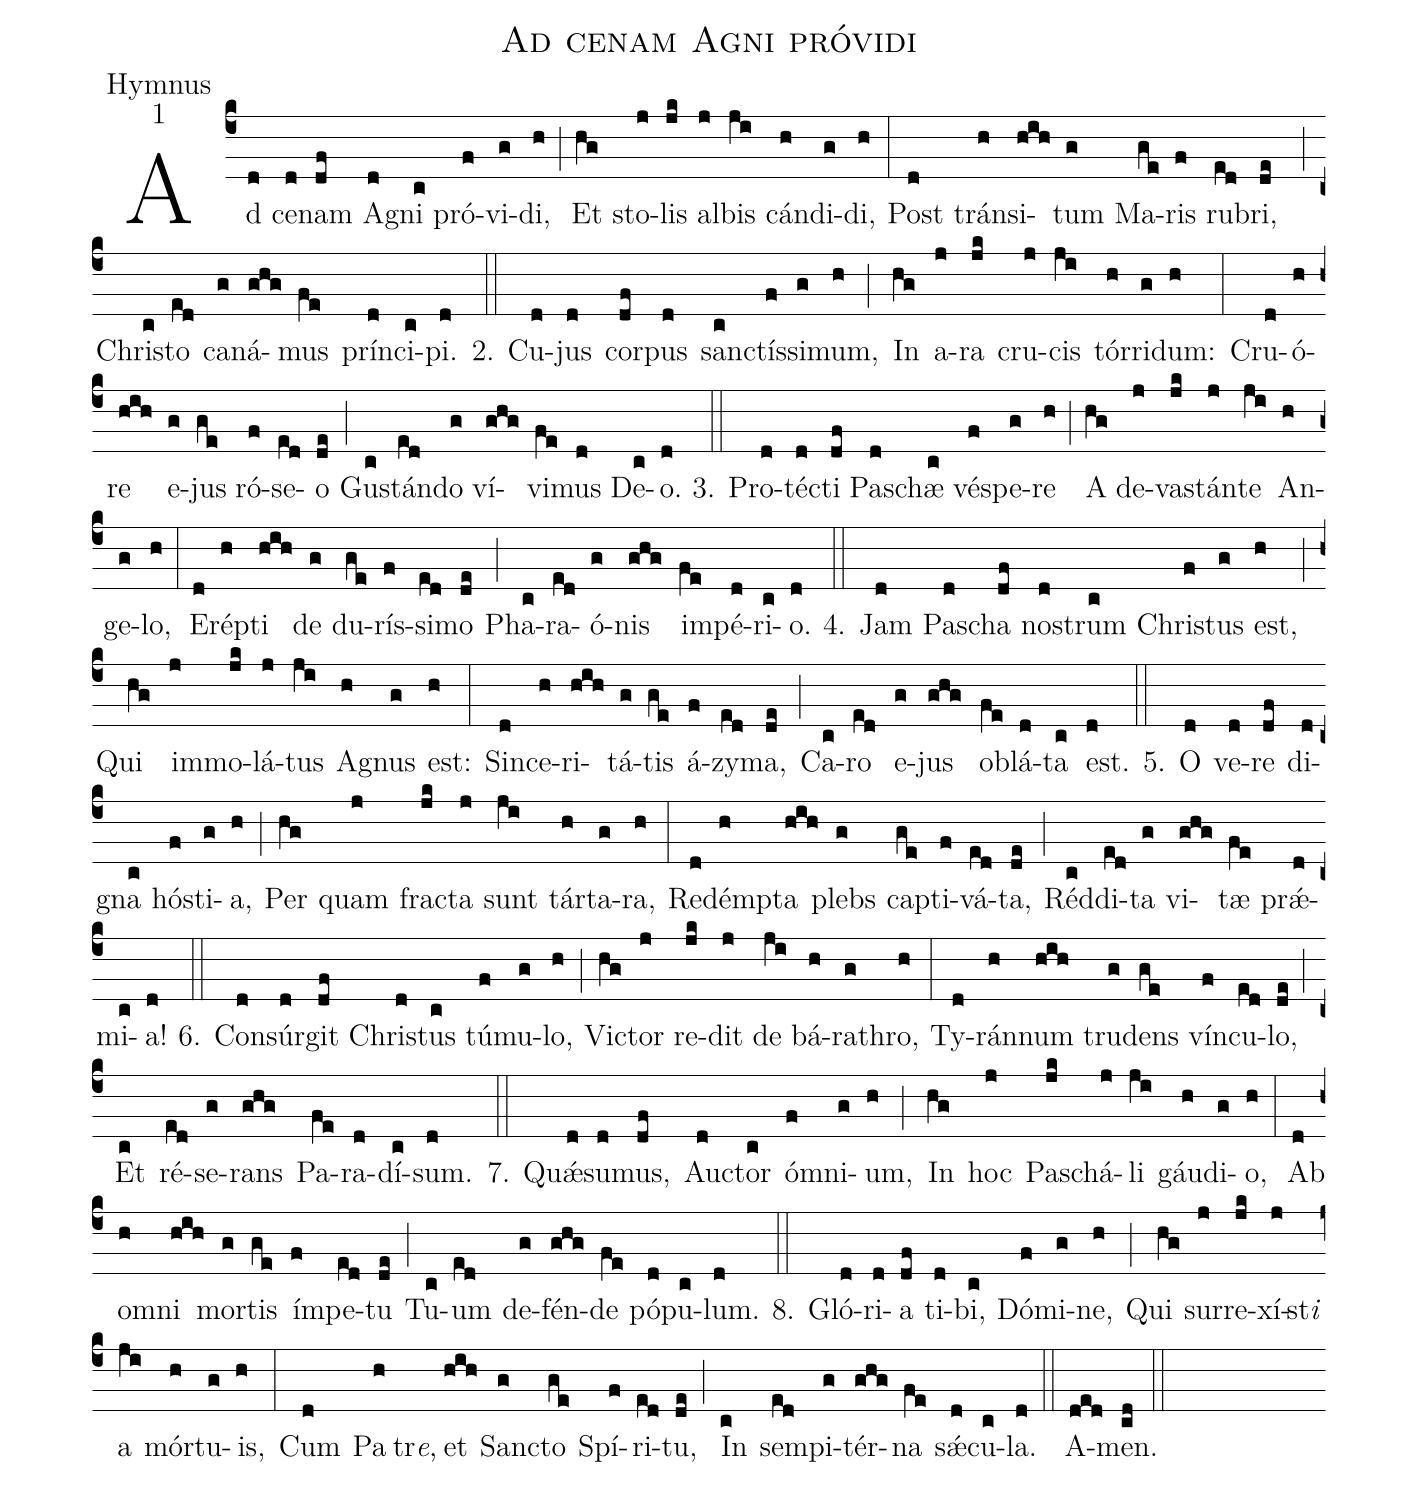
name:Ad cenam Agni próvidi;
office-part:Hymnus;
mode:1;
%%
(c4) Ad(d) ce(d)nam(df) A(d)gni(c) pró(f)vi(g)di,(h) (;) Et(hg) sto(j)lis(jk) al(j)bis(ji) cán(h)di(g)di,(h) (:) Post(d) trán(h)si(hih)tum(g) Ma(ge)ris(f) ru(ed)bri,(de) (;) Chri(c)sto(ed) ca(g)ná(ghg)mus(fe) prín(d)ci(c)pi.(d) (::)

2. Cu(d)jus(d) cor(df)pus(d) san(c)ctís(f)si(g)mum,(h) (;) In(hg) a(j)ra(jk) cru(j)cis(ji) tór(h)ri(g)dum:(h) (:) Cru(d)ó(h)re(hih) e(g)jus(ge) ró(f)se(ed)o(de) (;) Gu(c)stán(ed)do(g) ví(ghg)vi(fe)mus(d) De(c)o.(d) (::)

3. Pro(d)té(d)cti(df) Pa(d)schæ(c) vé(f)spe(g)re(h) (;) A(hg) de(j)va(jk)stán(j)te(ji) An(h)ge(g)lo,(h) (:) E(d)rép(h)ti(hih) de(g) du(ge)rís(f)si(ed)mo(de) (;) Pha(c)ra(ed)ó(g)nis(ghg) im(fe)pé(d)ri(c)o.(d) (::)

4. Jam(d) Pa(d)scha(df) no(d)strum(c) Chri(f)stus(g) est,(h) (;) Qui(hg) im(j)mo(jk)lá(j)tus(ji) A(h)gnus(g) est:(h) (:) Sin(d)ce(h)ri(hih)tá(g)tis(ge) á(f)zy(ed)ma,(de) (;) Ca(c)ro(ed) e(g)jus(ghg) o(fe)blá(d)ta(c) est.(d) (::)

5. O(d) ve(d)re(df) di(d)gna(c) hó(f)sti(g)a,(h) (;) Per(hg) quam(j) fra(jk)cta(j) sunt(ji) tár(h)ta(g)ra,(h) (:) Re(d)démp(h)ta(hih) plebs(g) cap(ge)ti(f)vá(ed)ta,(de) (;) Réd(c)di(ed)ta(g) vi(ghg)tæ(fe) prǽ(d)mi(c)a!(d) (::)

6. Con(d)súr(d)git(df) Chri(d)stus(c) tú(f)mu(g)lo,(h) (;) Vi(hg)ctor(j) re(jk)dit(j) de(ji) bá(h)rath(g)ro,(h) (:) Ty(d)rán(h)num(hih) tru(g)dens(ge) vín(f)cu(ed)lo,(de) (;) Et(c) ré(ed)se(g)rans(ghg) Pa(fe)ra(d)dí(c)sum.(d) (::)

7. Quǽ(d)su(d)mus,(df) Au(d)ctor(c) ó(f)mni(g)um,(h) (;) In(hg) hoc(j) Pa(jk)schá(j)li(ji) gáu(h)di(g)o,(h) (:) Ab(d) o(h)mni(hih) mor(g)tis(ge) ím(f)pe(ed)tu(de) (;) Tu(c)um(ed) de(g)fén(ghg)de(fe) pó(d)pu(c)lum.(d) (::)

8. Gló(d)ri(d)a(df) ti(d)bi,(c) Dó(f)mi(g)ne,(h) (;) Qui(hg) sur(j)re(jk)xí(j)st<i>i</i>() a(ji) mór(h)tu(g)is,(h) (:) Cum(d) Pa(h)tr<i>e</i>,() et(hih) San(g)cto(ge) Spí(f)ri(ed)tu,(de) (;) In(c) sem(ed)pi(g)tér(ghg)na(fe) sǽ(d)cu(c)la.(d) (::) A(ded)men.(cd) (::)
